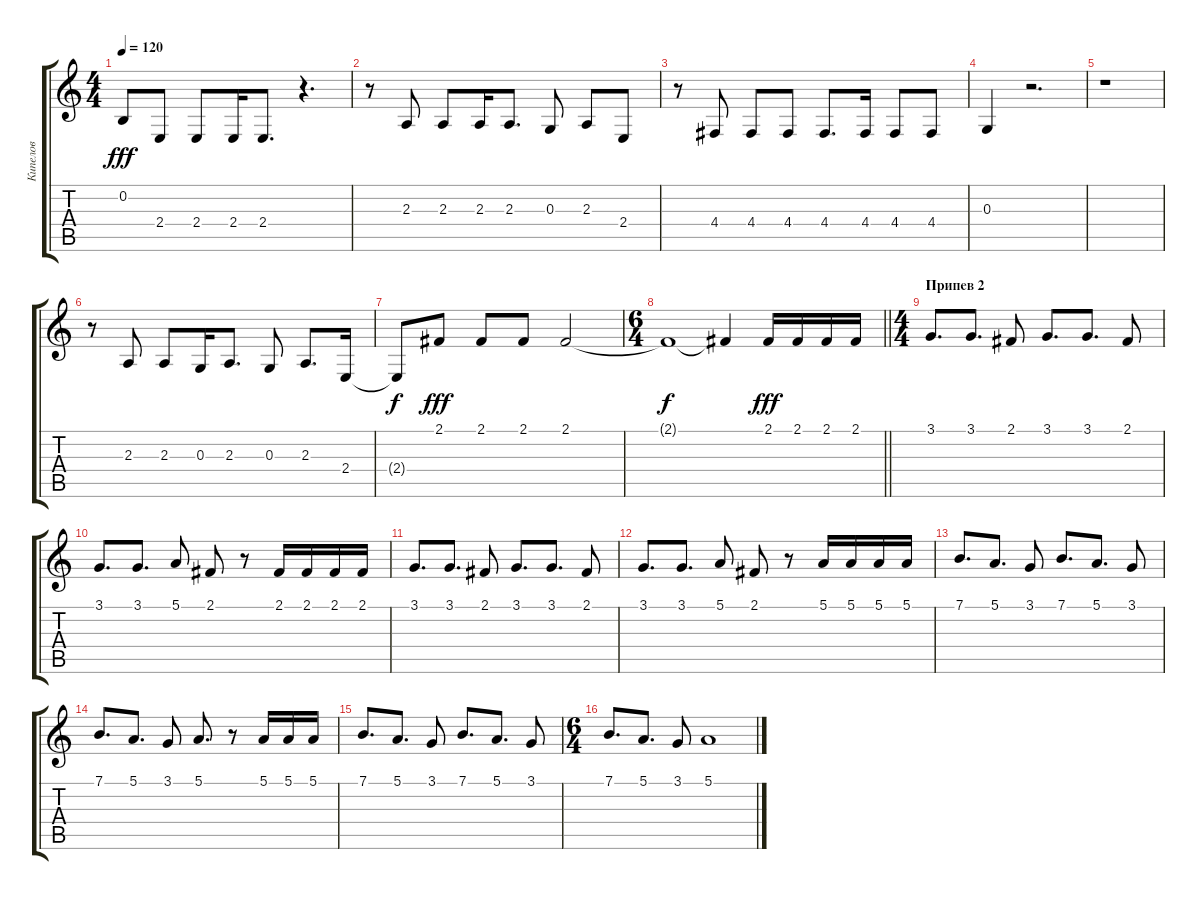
\track ("Кипелов" "Кипелов") {instrument violin}
\staff {score tabs}
\tuning (E4 B3 G3 D3 A2 E2) {hide}
\ts (4 4)
\tempo 120
\clef g2
\ks c
0.2.8{dy fff} 2.4.8 2.4.8 2.4.16 2.4.8{d} r.4{d} |
r.8 2.3.8 2.3.8 2.3.16 2.3.8{d} 0.3.8 2.3.8 2.4.8 |
r.8 4.4.8 4.4.8 4.4.8 4.4.8{d} 4.4.16 4.4.8 4.4.8 |
0.3.4 r.2{d} |
r.1 |
r.8 2.3.8 2.3.8 0.3.16 2.3.8{d} 0.3.8 2.3.8{d} 2.4.16 |
2.4{t}.8{dy f} 2.1.8{dy fff} 2.1.8 2.1.8 2.1.2 |
\ts (6 4)
\barLineRight lightlight
2.1{t}.1{dy f} 2.1{t}.4 2.1.16{dy fff} 2.1.16 2.1.16 2.1.16 |
\ts (4 4)
\section ("" "Припев 2")
3.1.8{d} 3.1.8{d} 2.1.8 3.1.8{d} 3.1.8{d} 2.1.8 |
3.1.8{d} 3.1.8{d} 5.1.8 2.1.8 r.8 2.1.16 2.1.16 2.1.16 2.1.16 |
3.1.8{d} 3.1.8{d} 2.1.8 3.1.8{d} 3.1.8{d} 2.1.8 |
3.1.8{d} 3.1.8{d} 5.1.8 2.1.8 r.8 5.1.16 5.1.16 5.1.16 5.1.16 |
7.1.8{d} 5.1.8{d} 3.1.8 7.1.8{d} 5.1.8{d} 3.1.8 |
7.1.8{d} 5.1.8{d} 3.1.8 5.1.8{d} r.8 5.1.16 5.1.16 5.1.16 |
7.1.8{d} 5.1.8{d} 3.1.8 7.1.8{d} 5.1.8{d} 3.1.8 |
\ts (6 4)
7.1.8{d} 5.1.8{d} 3.1.8 5.1.1
